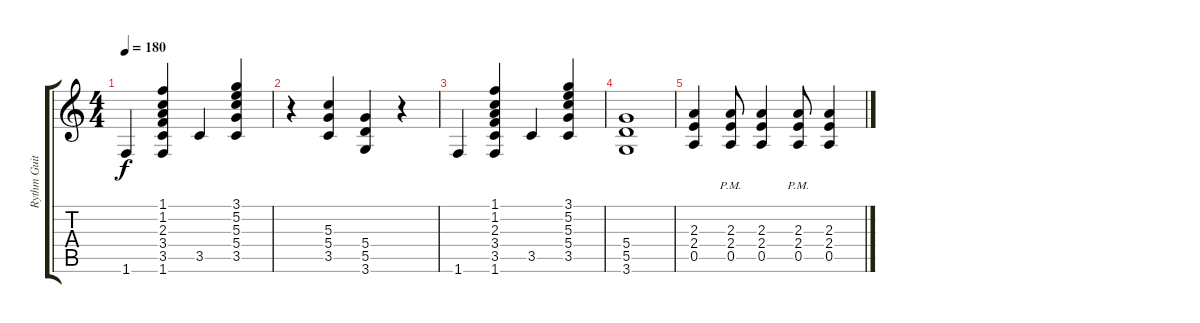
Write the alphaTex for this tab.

\track ("Rythm Guitar II" "Rythm Guit") {instrument distortionguitar}
\staff {score tabs}
\tuning (E4 B3 G3 D3 A2 E2) {hide}
\ts (4 4)
\tempo 180
\clef g2
\ks c
1.6.4{dy f volume 13} (1.1 1.2 2.3 3.4 3.5 1.6).4 3.5.4 (3.1 5.2 5.3 5.4 3.5).4 |
r.4 (5.3 5.4 3.5).4 (5.4 5.5 3.6).4 r.4 |
1.6.4 (1.1 1.2 2.3 3.4 3.5 1.6).4 3.5.4 (3.1 5.2 5.3 5.4 3.5).4 |
(5.4 5.5 3.6).1{volume 16} |
(2.3 2.4 0.5).4 (2.3{pm} 2.4{pm} 0.5{pm}).8 (2.3 2.4 0.5).4 (2.3{pm} 2.4{pm} 0.5{pm}).8 (2.3 2.4 0.5).4
